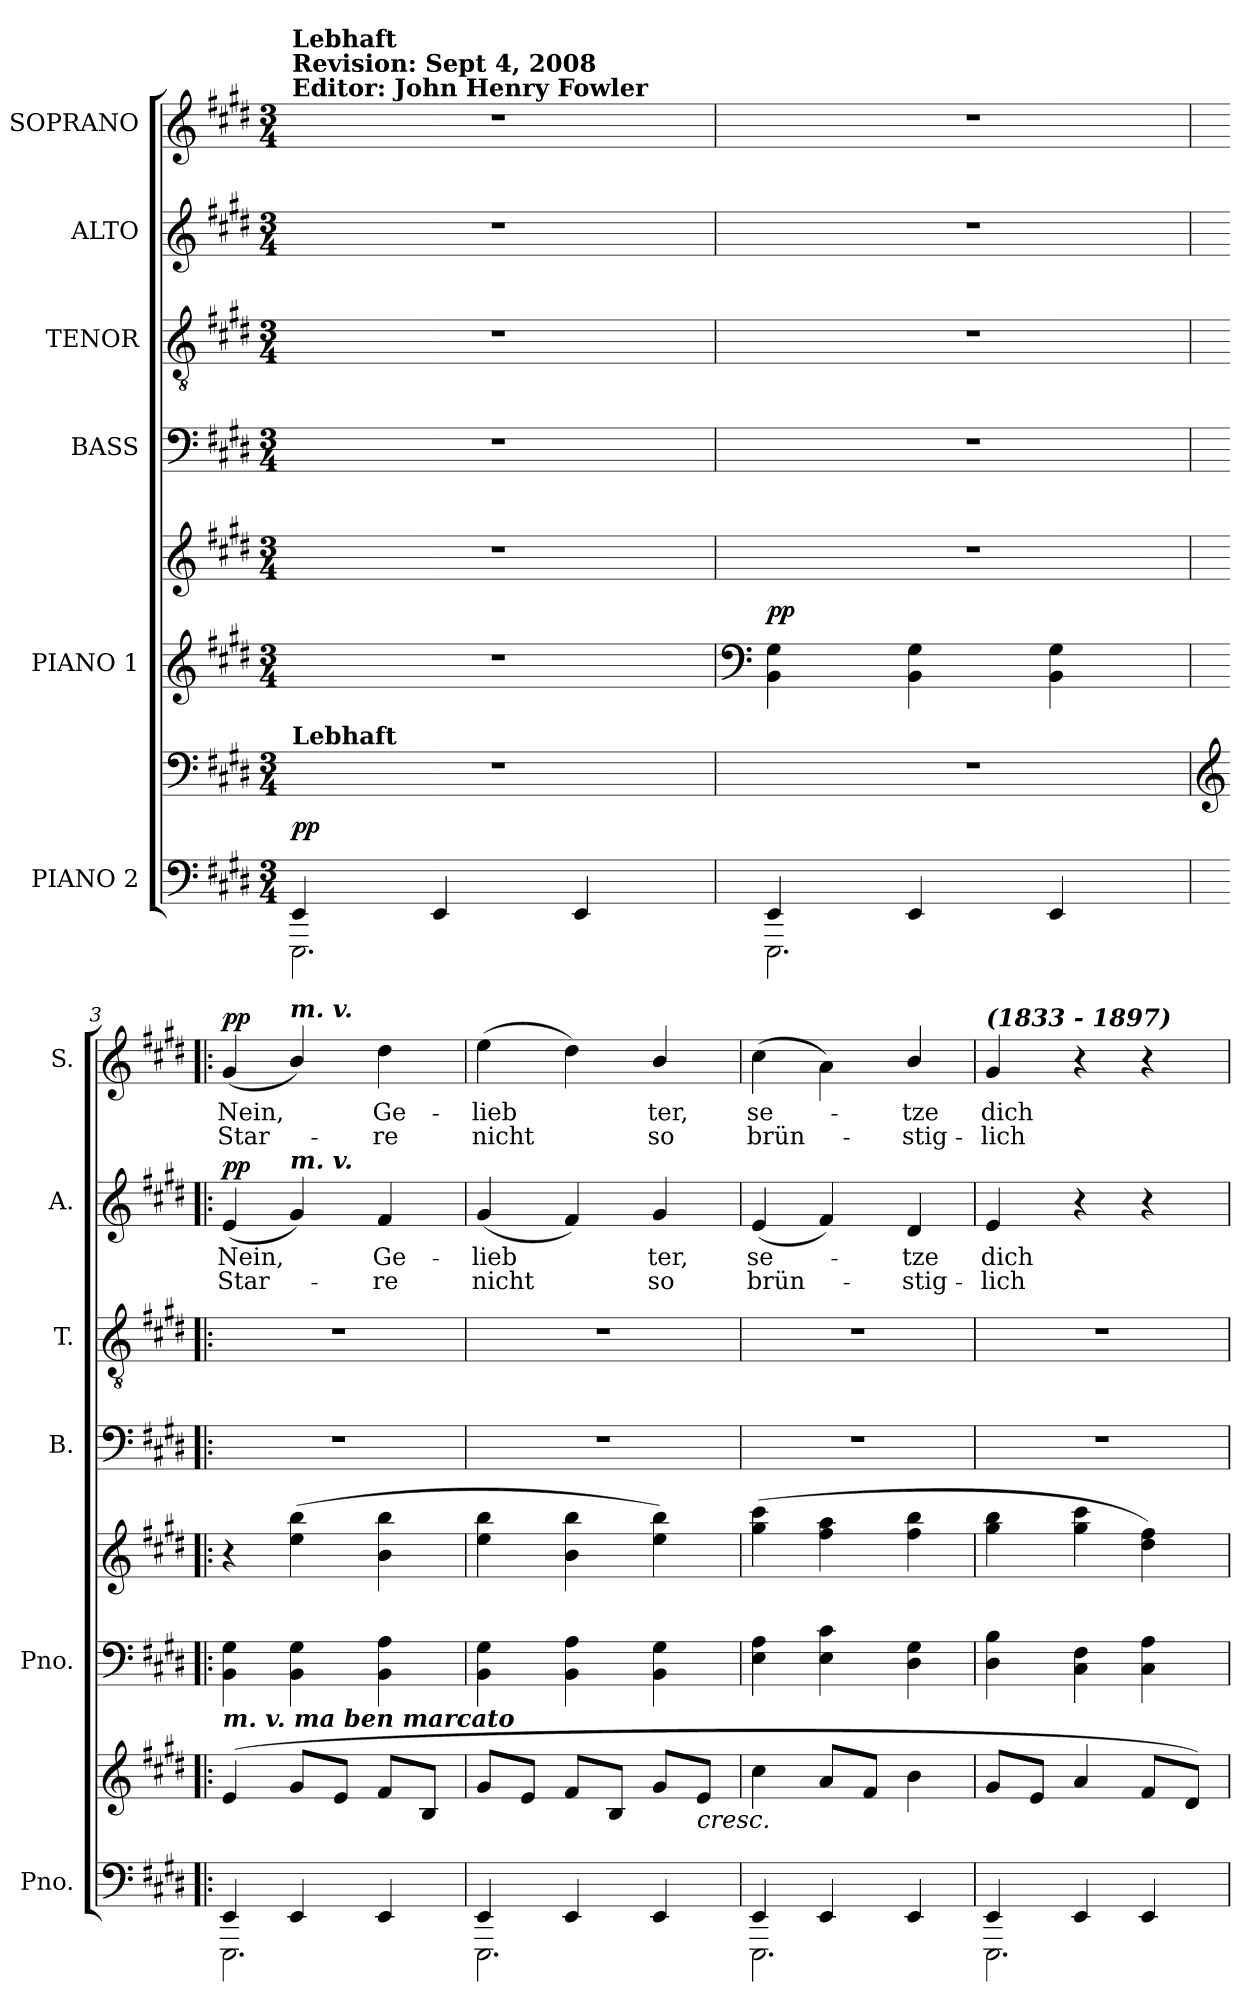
**kern	**kern	**dynam	**kern	**kern	**dynam	**kern	**kern	**kern	**text	**text	**dynam	**kern	**text	**text	**dynam
*part6	*part6	*part6	*part5	*part5	*part5	*part4	*part3	*part2	*part2	*part2	*part2	*part1	*part1	*part1	*part1
*staff8	*staff7	*staff7/8	*staff6	*staff5	*staff5/6	*staff4	*staff3	*staff2	*staff2	*staff2	*staff2	*staff1	*staff1	*staff1	*staff1
*I"PIANO 2	*	*	*I"PIANO 1	*	*	*I"BASS	*I"TENOR	*I"ALTO	*	*	*	*I"SOPRANO	*	*	*
*I'Pno.	*	*	*I'Pno.	*	*	*I'B.	*I'T.	*I'A.	*	*	*	*I'S.	*	*	*
!!LO:PB:g=z
*clefF4	*clefF4	*	*clefG2	*clefG2	*	*clefF4	*clefGv2	*clefG2	*	*	*	*clefG2	*	*	*
*	*	*	*	*	*	*	*ITrd7c12	*	*	*	*	*	*	*	*
*k[f#c#g#d#]	*k[f#c#g#d#]	*	*k[f#c#g#d#]	*k[f#c#g#d#]	*	*k[f#c#g#d#]	*k[f#c#g#d#]	*k[f#c#g#d#]	*	*	*	*k[f#c#g#d#]	*	*	*
*c#:	*c#:	*	*c#:	*c#:	*	*c#:	*c#:	*c#:	*	*	*	*c#:	*	*	*
*M3/4	*M3/4	*	*M3/4	*M3/4	*	*M3/4	*M3/4	*M3/4	*	*	*	*M3/4	*	*	*
*MM120	*MM160	*	*MM120	*MM120	*	*MM120	*MM120	*MM120	*	*	*	*MM160	*	*	*
=1	=1	=1	=1	=1	=1	=1	=1	=1	=1	=1	=1	=1	=1	=1	=1
*^	*	*	*	*	*	*	*	*	*	*	*	*	*	*	*
!	!	!	!	!	!	!	!	!	!	!	!	!	!LO:TX:a:B:t=Editor&colon; John Henry Fowler	!	!	!
!	!	!	!	!	!	!	!	!	!	!	!	!	!LO:TX:a:B:t=Revision&colon;  Sept 4,  2008	!	!	!
!	!	!	!	!	!	!	!	!	!	!	!	!	!LO:TX:a:B:t=Lebhaft	!	!	!
!	!	!LO:TX:a:B:t=Lebhaft	!	!	!	!	!	!	!	!	!	!	!	!	!	!
!	!	!LO:N:vis=1	!	!LO:N:vis=1	!LO:N:vis=1	!	!LO:N:vis=1	!LO:N:vis=1	!LO:N:vis=1	!	!	!	!LO:N:vis=1	!	!	!
4EEi/	2.EEEi\	2.r	pp	2.r	2.r	.	2.r	2.r	2.r	.	.	.	2.r	.	.	.
4EEi/	.	.	.	.	.	.	.	.	.	.	.	.	.	.	.	.
4EEi/	.	.	.	.	.	.	.	.	.	.	.	.	.	.	.	.
=2	=2	=2	=2	=2	=2	=2	=2	=2	=2	=2	=2	=2	=2	=2	=2	=2
*	*	*	*	*clefF4	*	*	*	*	*	*	*	*	*	*	*	*
!	!	!LO:N:vis=1	!	!	!LO:N:vis=1	!	!LO:N:vis=1	!LO:N:vis=1	!LO:N:vis=1	!	!	!	!LO:N:vis=1	!	!	!
4EEi/	2.EEEi\	2.r	.	4BBi\ 4G#i	2.r	pp	2.r	2.r	2.r	.	.	.	2.r	.	.	.
4EEi/	.	.	.	4BBi\ 4G#i	.	.	.	.	.	.	.	.	.	.	.	.
4EEi/	.	.	.	4BBi\ 4G#i	.	.	.	.	.	.	.	.	.	.	.	.
=3!|:	=3!|:	=3!|:	=3!|:	=3!|:	=3!|:	=3!|:	=3!|:	=3!|:	=3!|:	=3!|:	=3!|:	=3!|:	=3!|:	=3!|:	=3!|:	=3!|:
*	*	*clefG2	*	*	*	*	*	*	*	*	*	*	*	*	*	*
!	!	!	!	!	!	!	!LO:N:vis=1	!LO:N:vis=1	!	!	!	!	!	!	!	!
!	!	!	!	!	!	!	!	!	!	!LO:LY:b:color=#000000	!LO:LY:b:color=#000000	!	!	!	!	!
!	!	!LO:TX:a:Bi:t=m. v. ma ben marcato	!	!	!	!	!	!	!	!	!	!	!	!	!	!
!	!	!	!	!	!	!	!	!	!	!	!	!	!	!LO:LY:b:color=#000000	!LO:LY:b:color=#000000	!
4EEi/	2.EEEi\	(4ei/	.	4BBi\ 4G#i	4r	.	2.r	2.r	(4ei/	Nein,	Star-	pp	(4g#i/	Nein,	Star-	pp
!	!	!	!	!	!	!	!	!	!	!	!	!	!LO:TX:a:Bi:t=m. v.	!	!	!
!	!	!	!	!	!	!	!	!	!LO:TX:a:Bi:t=m. v.	!	!	!	!	!	!	!
4EEi/	.	8g#i/L	.	4BBi\ 4G#i	(4eei\ 4bbi	.	.	.	4g#i/)	.	.	.	4bi/)	.	.	.
.	.	8ei/J	.	.	.	.	.	.	.	.	.	.	.	.	.	.
!	!	!	!	!	!	!	!	!	!	!LO:LY:b:color=#000000	!LO:LY:b:color=#000000	!	!	!	!	!
!	!	!	!	!	!	!	!	!	!	!	!	!	!	!LO:LY:b:color=#000000	!LO:LY:b:color=#000000	!
4EEi/	.	8f#i/L	.	4BBi\ 4Ai	4bi\ 4bbi	.	.	.	4f#i/	-Ge-	-re	.	4dd#i\	-Ge-	-re	.
.	.	8Bi/J	.	.	.	.	.	.	.	.	.	.	.	.	.	.
=4	=4	=4	=4	=4	=4	=4	=4	=4	=4	=4	=4	=4	=4	=4	=4	=4
!	!	!	!	!	!	!	!LO:N:vis=1	!LO:N:vis=1	!	!	!	!	!	!	!	!
!	!	!	!	!	!	!	!	!	!	!LO:LY:b:color=#000000	!LO:LY:b:color=#000000	!	!	!	!	!
!	!	!	!	!	!	!	!	!	!	!	!	!	!	!LO:LY:b:color=#000000	!LO:LY:b:color=#000000	!
4EEi/	2.EEEi\	8g#i/L	.	4BBi\ 4G#i	4eei\ 4bbi	.	2.r	2.r	(4g#i/	lieb	nicht	.	(4eei\	lieb	nicht	.
.	.	8ei/J	.	.	.	.	.	.	.	.	.	.	.	.	.	.
4EEi/	.	8f#i/L	[	4BBi\ 4Ai	4bi\ 4bbi	.	.	.	4f#i/)	.	.	.	4dd#i\)	.	.	.
.	.	8Bi/J	.	.	.	.	.	.	.	.	.	.	.	.	.	.
!	!	!	!	!	!	!	!	!	!	!LO:LY:b:color=#000000	!LO:LY:b:color=#000000	!	!	!	!	!
!	!	!	!	!	!	!	!	!	!	!	!	!	!	!LO:LY:b:color=#000000	!LO:LY:b:color=#000000	!
4EEi/	.	8g#i/L	.	4BBi\ 4G#i	4eei\ 4bbi)	.	.	.	4g#i/	ter,	so	.	4bi/	ter,	so	.
!	!	!	!LO:HP:b	!	!	!	!	!	!	!	!	!	!	!	!	!
.	.	8ei/J	<	.	.	.	.	.	.	.	.	.	.	.	.	.
=5	=5	=5	=5	=5	=5	=5	=5	=5	=5	=5	=5	=5	=5	=5	=5	=5
!	!	!	!	!	!	!	!LO:N:vis=1	!LO:N:vis=1	!	!	!	!	!	!	!	!
!	!	!	!	!	!	!	!	!	!	!LO:LY:b:color=#000000	!LO:LY:b:color=#000000	!	!	!	!	!
!	!	!	!	!	!	!	!	!	!	!	!	!	!	!LO:LY:b:color=#000000	!LO:LY:b:color=#000000	!
4EEi/	2.EEEi\	4cc#i\	.	4Ei\ 4Ai	(4gg#i\ 4ccc#i	.	2.r	2.r	(4ei/	-se-	brün-	.	(4cc#i\	-se-	brün-	.
4EEi/	.	8ai/L	.	4Ei\ 4c#i	4ff#i\ 4aai	.	.	.	4f#i/)	.	.	.	4ai\)	.	.	.
.	.	8f#i/J	.	.	.	.	.	.	.	.	.	.	.	.	.	.
!	!	!	!	!	!	!	!	!	!	!LO:LY:b:color=#000000	!LO:LY:b:color=#000000	!	!	!	!	!
!	!	!	!	!	!	!	!	!	!	!	!	!	!	!LO:LY:b:color=#000000	!LO:LY:b:color=#000000	!
4EEi/	.	4bi\	.	4D#i\ 4G#i	4ff#i\ 4bbi	.	.	.	4d#i/	-tze	stig-	.	4bi/	-tze	stig-	.
=6	=6	=6	=6	=6	=6	=6	=6	=6	=6	=6	=6	=6	=6	=6	=6	=6
!	!	!	!	!	!	!	!LO:N:vis=1	!LO:N:vis=1	!	!	!	!	!	!	!	!
!	!	!	!	!	!	!	!	!	!	!LO:LY:b:color=#000000	!LO:LY:b:color=#000000	!	!	!	!	!
!	!	!	!	!	!	!	!	!	!	!	!	!	!LO:TX:a:Bi:t=(1833 - 1897)	!	!	!
!	!	!	!	!	!	!	!	!	!	!	!	!	!	!LO:LY:b:color=#000000	!LO:LY:b:color=#000000	!
4EEi/	2.EEEi\	8g#i/L	.	4D#i\ 4Bi	4gg#i\ 4bbi	.	2.r	2.r	4ei/	-dich	lich	.	4g#i/	-dich	lich	.
.	.	8ei/J	.	.	.	.	.	.	.	.	.	.	.	.	.	.
4EEi/	.	4ai/	.	4C#i\ 4F#i	4gg#i\ 4ccc#i	.	.	.	4r	.	.	.	4r	.	.	.
4EEi/	.	8f#i/L	.	4C#i\ 4Ai	4dd#i\ 4ff#i)	.	.	.	4r	.	.	.	4r	.	.	.
.	.	8d#i/J)	.	.	.	.	.	.	.	.	.	.	.	.	.	.
*v	*v	*	*	*	*	*	*	*	*	*	*	*	*	*	*	*
=	=	=	=	=	=	=	=	=	=	=	=	=	=	=	=
*-	*-	*-	*-	*-	*-	*-	*-	*-	*-	*-	*-	*-	*-	*-	*-
